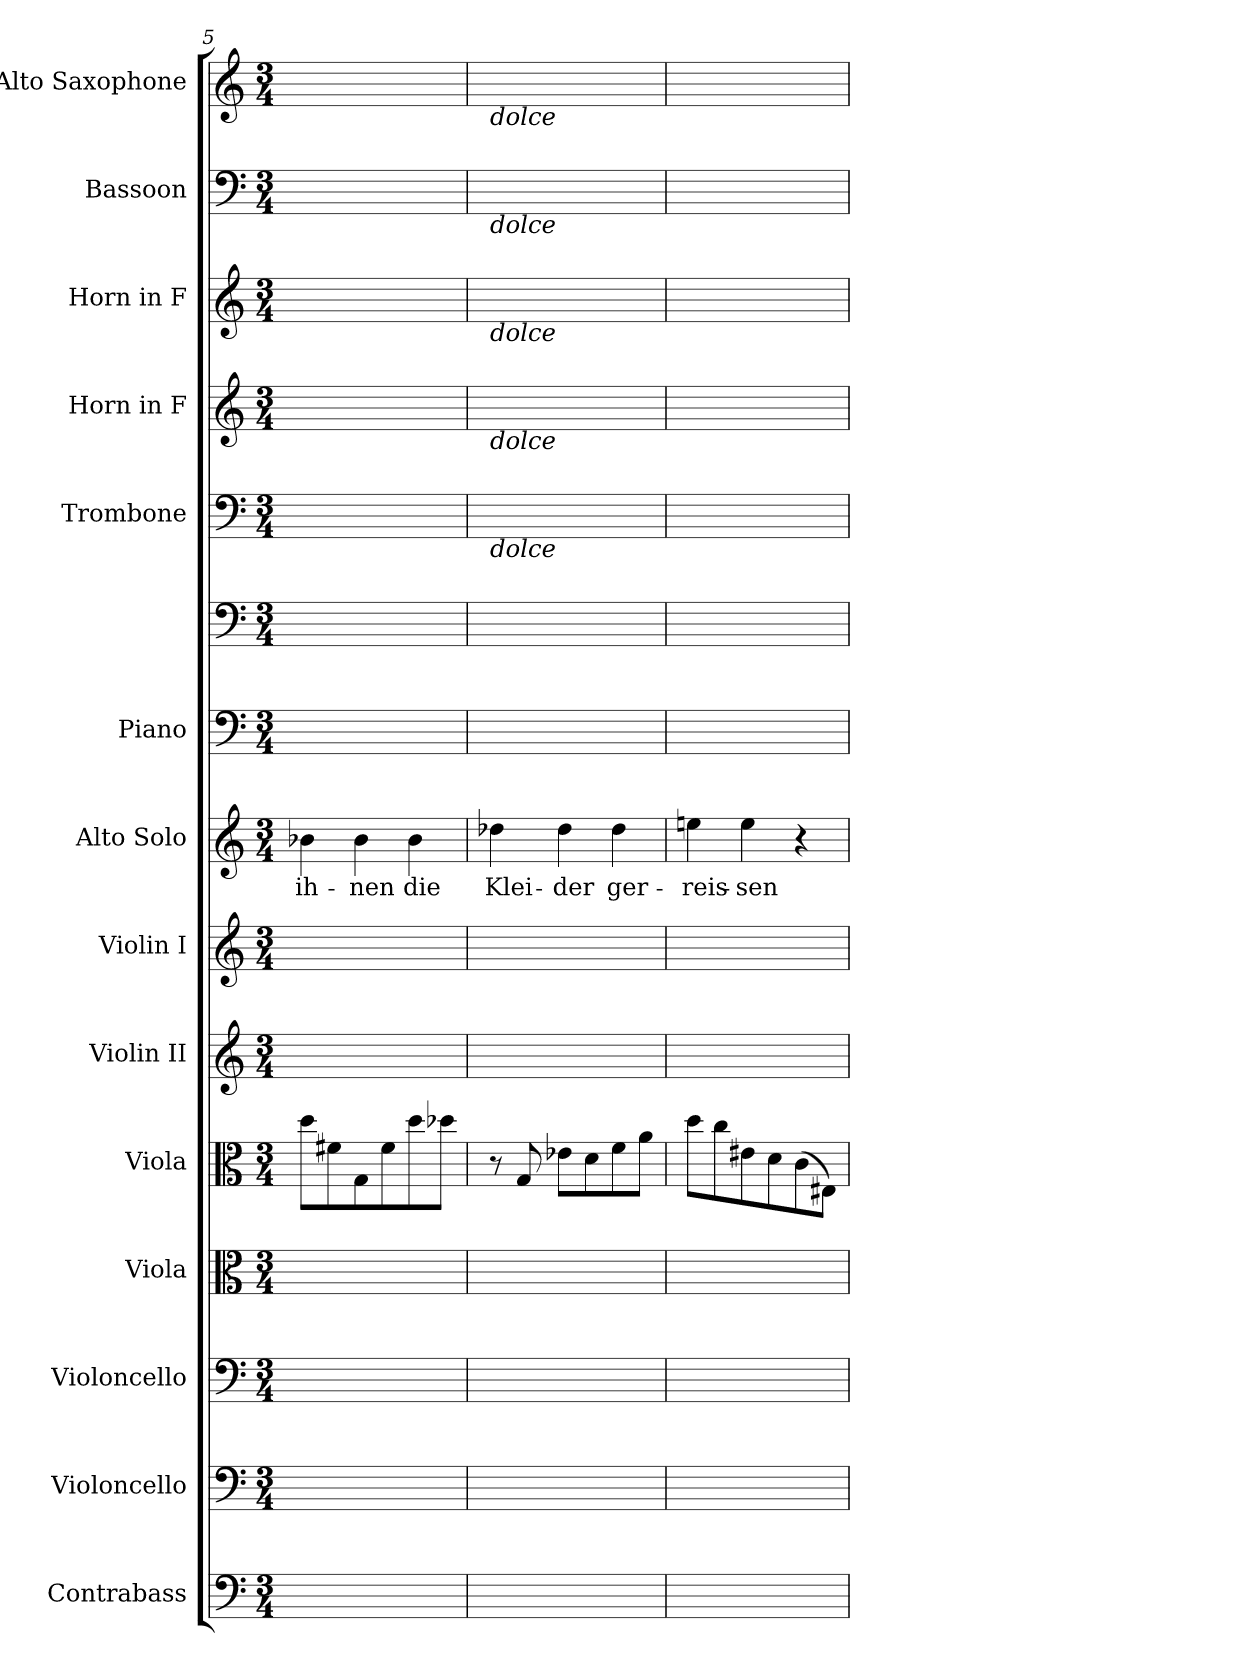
**kern	**kern	**kern	**kern	**kern	**kern	**kern	**kern	**text	**kern	**kern	**kern	**kern	**kern	**kern	**kern
*part14	*part13	*part12	*part11	*part10	*part9	*part8	*part7	*part7	*part6	*part6	*part5	*part4	*part3	*part2	*part1
*staff15	*staff14	*staff13	*staff12	*staff11	*staff10	*staff9	*staff8	*staff8	*staff7	*staff6	*staff5	*staff4	*staff3	*staff2	*staff1
*I"Contrabass	*I"Violoncello	*I"Violoncello	*I"Viola	*I"Viola	*I"Violin II	*I"Violin I	*I"Alto Solo	*	*I"Piano	*	*I"Trombone	*I"Horn in F	*I"Horn in F	*I"Bassoon	*I"Alto Saxophone
*I'Cb.	*I'Vc.	*I'Vc.	*I'Vla.	*I'Vla.	*I'Vln. II	*I'Vln. I	*I'A.	*	*I'Pno	*	*I'Tbn.	*I'Hn.	*I'Hn.	*I'Bsn.	*I'Alto Sax.
*clefF4	*clefF4	*clefF4	*clefC3	*clefC3	*clefG2	*clefG2	*clefG2	*	*clefF4	*clefF4	*clefF4	*clefG2	*clefG2	*clefF4	*clefG2
*ITrd7c12	*	*	*	*	*	*	*	*	*	*	*	*ITrd4c7	*ITrd4c7	*	*ITrd5c9
*k[]	*k[]	*k[]	*k[]	*k[]	*k[]	*k[]	*k[]	*	*k[]	*k[]	*k[]	*k[b-]	*k[b-]	*k[]	*k[b-e-a-]
*M3/4	*M3/4	*M3/4	*M3/4	*M3/4	*M3/4	*M3/4	*M3/4	*	*M3/4	*M3/4	*M3/4	*M3/4	*M3/4	*M3/4	*M3/4
=5	=5	=5	=5	=5	=5	=5	=5	=5	=5	=5	=5	=5	=5	=5	=5
4ryy	4ryy	4ryy	2.ryy	8ddL	4ryy	4ryy	4b-X	ih-	4ryy	4ryy	4%3ryy	4%3ryy	4%3ryy	4%3ryy	4%3ryy
.	.	.	.	8f#X	.	.	.	.	.	.	.	.	.	.	.
4ryy	4ryy	4ryy	.	8G	4ryy	4ryy	4b-	-nen	4ryy	4ryy	.	.	.	.	.
.	.	.	.	8f#	.	.	.	.	.	.	.	.	.	.	.
4ryy	4ryy	4ryy	.	8dd	4ryy	4ryy	4b-	die	4ryy	4ryy	.	.	.	.	.
.	.	.	.	8dd-XJ	.	.	.	.	.	.	.	.	.	.	.
=6	=6	=6	=6	=6	=6	=6	=6	=6	=6	=6	=6	=6	=6	=6	=6
!	!	!	!	!	!	!	!	!	!	!	!	!	!	!	!LO:TX:b:i:t=dolce
!	!	!	!	!	!	!	!	!	!	!	!	!	!	!LO:TX:b:i:t=dolce	!
!	!	!	!	!	!	!	!	!	!	!	!	!	!LO:TX:b:i:t=dolce	!	!
!	!	!	!	!	!	!	!	!	!	!	!	!LO:TX:b:i:t=dolce	!	!	!
!	!	!	!	!	!	!	!	!	!	!	!LO:TX:b:i:t=dolce	!	!	!	!
4.ryy	4.ryy	4.ryy	2.ryy	8r	4.ryy	4.ryy	4dd-X	Klei-	4.ryy	4.ryy	4.ryy	4.ryy	4.ryy	4.ryy	4.ryy
.	.	.	.	8G	.	.	.	.	.	.	.	.	.	.	.
.	.	.	.	8e-XL	.	.	4dd-	-der	.	.	.	.	.	.	.
4.ryy	4.ryy	4.ryy	.	8d	4.ryy	4.ryy	.	.	4.ryy	4.ryy	4.ryy	4.ryy	4.ryy	4.ryy	4.ryy
.	.	.	.	8f	.	.	4dd-	ger-	.	.	.	.	.	.	.
.	.	.	.	8aJ	.	.	.	.	.	.	.	.	.	.	.
=7	=7	=7	=7	=7	=7	=7	=7	=7	=7	=7	=7	=7	=7	=7	=7
4ryy	4ryy	4ryy	2.ryy	8ddL	4ryy	4ryy	4een	-reis-	4ryy	4ryy	4ryy	4ryy	4ryy	4ryy	4ryy
.	.	.	.	8cc	.	.	.	.	.	.	.	.	.	.	.
4ryy	4ryy	4ryy	.	8e#X	4ryy	4ryy	4ee	-sen	4ryy	4ryy	4ryy	4ryy	4ryy	4ryy	4ryy
.	.	.	.	8d	.	.	.	.	.	.	.	.	.	.	.
4ryy	4ryy	4ryy	.	(8c	4ryy	4ryy	4r	.	4ryy	4ryy	4ryy	4ryy	4ryy	4ryy	4ryy
.	.	.	.	8E#XJ)	.	.	.	.	.	.	.	.	.	.	.
=	=	=	=	=	=	=	=	=	=	=	=	=	=	=	=
*-	*-	*-	*-	*-	*-	*-	*-	*-	*-	*-	*-	*-	*-	*-	*-
